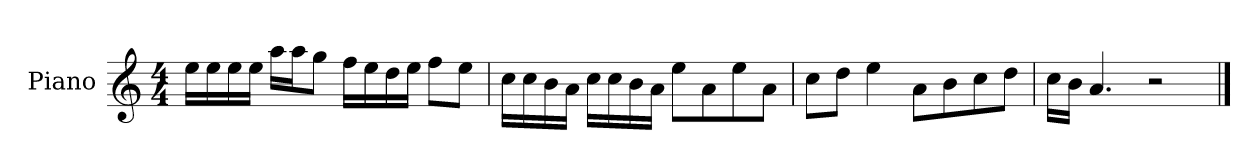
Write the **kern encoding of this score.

**kern
*part1
*staff1
*I"Piano
*I'P-no
*clefG2
*k[]
*M4/4
*MM90
=1
16ee\LL
16ee\
16ee\
16ee\JJ
16aa\LL
16aa\J
8gg\J
16ff\LL
16ee\
16dd\
16ee\JJ
8ff\L
8ee\J
=2
16cc\LL
16cc\
16b\
16a\JJ
16cc\LL
16cc\
16b\
16a\JJ
8ee\L
8a\
8ee\
8a\J
=3
8cc\L
8dd\J
4ee\
8a\L
8b\
8cc\
8dd\J
=4
16cc\LL
16b\JJ
4.a/
2r
==
*-
